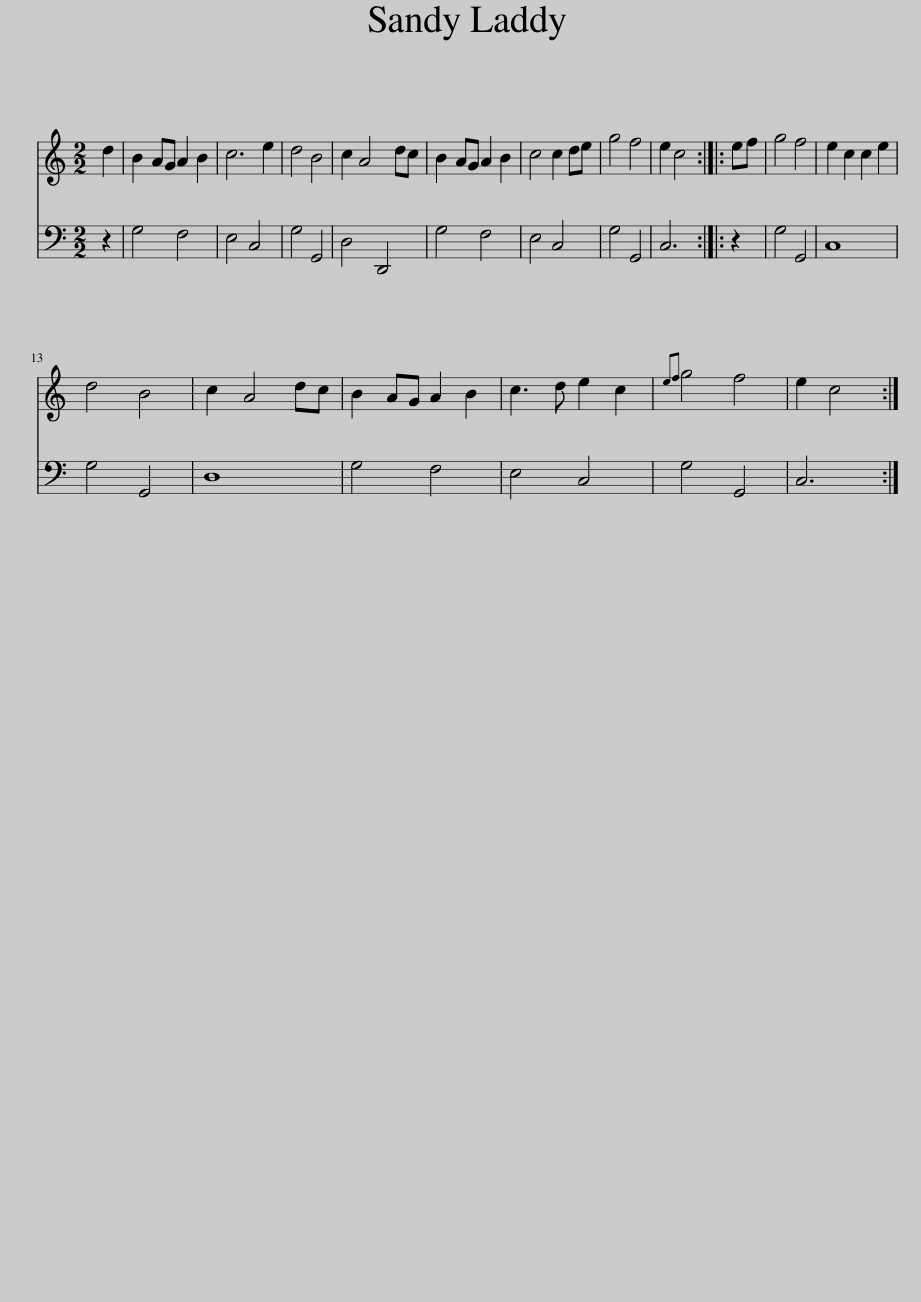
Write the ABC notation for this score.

X:1
%%score 1 2
L:1/8
M:2/2
I:linebreak $
K:C
V:1 treble
V:2 bass
V:1
 d2 | B2 AG A2 B2 | c6 e2 | d4 B4 | c2 A4 dc | %5
 B2 AG A2 B2 | c4 c2 de | g4 f4 | e2 c4 :: ef | %10
 g4 f4 | e2 c2 c2 e2 |$ d4 B4 | c2 A4 dc | B2 AG A2 B2 | %15
 c3 d e2 c2 |{ef} g4 f4 | e2 c4 :| %18
V:2
 z2 | G,4 F,4 | E,4 C,4 | G,4 G,,4 | D,4 D,,4 | %5
 G,4 F,4 | E,4 C,4 | G,4 G,,4 | C,6 :: z2 | %10
 G,4 G,,4 | C,8 |$ G,4 G,,4 | D,8 | G,4 F,4 | %15
 E,4 C,4 | G,4 G,,4 | C,6 :| %18
